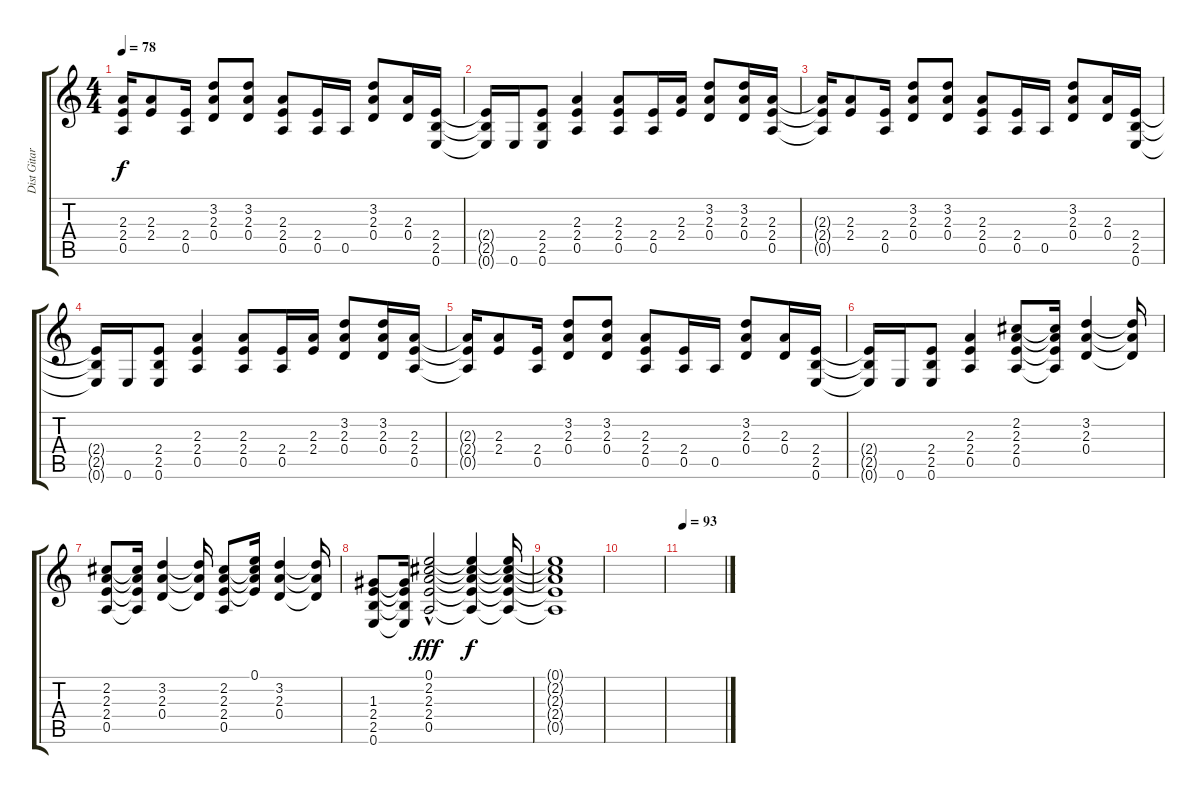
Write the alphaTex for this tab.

\track ("Dist Gitar 2" "Dist Gitar") {instrument overdrivenguitar}
\staff {score tabs}
\tuning (E4 B3 G3 D3 A2 E2) {hide}
\ts (4 4)
\tempo 78
\clef g2
\ks c
(2.3{t} 2.4{t} 0.5{t}).16{dy f} (2.3 2.4).8 (2.4 0.5).16 (3.2 2.3 0.4).8 (3.2 2.3 0.4).8 (2.3 2.4 0.5).8 (2.4 0.5).16 0.5.16 (3.2 2.3 0.4).8 (2.3 0.4).16 (2.4 2.5 0.6).16 |
(2.4{t} 2.5{t} 0.6{t}).16 0.6.16 (2.4 2.5 0.6).8 (2.3 2.4 0.5).4 (2.3 2.4 0.5).8 (2.4 0.5).16 (2.3 2.4).16 (3.2 2.3 0.4).8 (3.2 2.3 0.4).16 (2.3 2.4 0.5).16 |
(2.3{t} 2.4{t} 0.5{t}).16 (2.3 2.4).8 (2.4 0.5).16 (3.2 2.3 0.4).8 (3.2 2.3 0.4).8 (2.3 2.4 0.5).8 (2.4 0.5).16 0.5.16 (3.2 2.3 0.4).8 (2.3 0.4).16 (2.4 2.5 0.6).16 |
(2.4{t} 2.5{t} 0.6{t}).16 0.6.16 (2.4 2.5 0.6).8 (2.3 2.4 0.5).4 (2.3 2.4 0.5).8 (2.4 0.5).16 (2.3 2.4).16 (3.2 2.3 0.4).8 (3.2 2.3 0.4).16 (2.3 2.4 0.5).16 |
(2.3{t} 2.4{t} 0.5{t}).16 (2.3 2.4).8 (2.4 0.5).16 (3.2 2.3 0.4).8 (3.2 2.3 0.4).8 (2.3 2.4 0.5).8 (2.4 0.5).16 0.5.16 (3.2 2.3 0.4).8 (2.3 0.4).16 (2.4 2.5 0.6).16 |
(2.4{t} 2.5{t} 0.6{t}).16 0.6.16 (2.4 2.5 0.6).8 (2.3 2.4 0.5).4 (2.2 2.3 2.4 0.5).8 (2.2{t} 2.3{t} 2.4{t} 0.5{t}).16 (3.2 2.3 0.4).4 (3.2{t} 2.3{t} 0.4{t}).16 |
(2.2 2.3 2.4 0.5).8 (2.2{t} 2.3{t} 2.4{t} 0.5{t}).16 (3.2 2.3 0.4).4 (3.2{t} 2.3{t} 0.4{t}).16 (2.2 2.3 2.4 0.5).8 (0.1 2.2{t} 2.3{t} 2.4{t}).16 (3.2 2.3 0.4).4 (3.2{t} 2.3{t} 0.4{t}).16 |
(1.3 2.4 2.5 0.6).8 (1.3{t} 2.4{t} 2.5{t} 0.6{t}).16 (0.1 2.2{hac} 2.3 2.4 0.5).2{dy fff} (0.1{t} 2.2{t} 2.3{t} 2.4{t} 0.5{t}).4{dy f} (0.1{t} 2.2{t} 2.3{t} 2.4{t} 0.5{t}).16 |
(0.1{t} 2.2{t} 2.3{t} 2.4{t} 0.5{t}).1 |
|
\tempo 93
